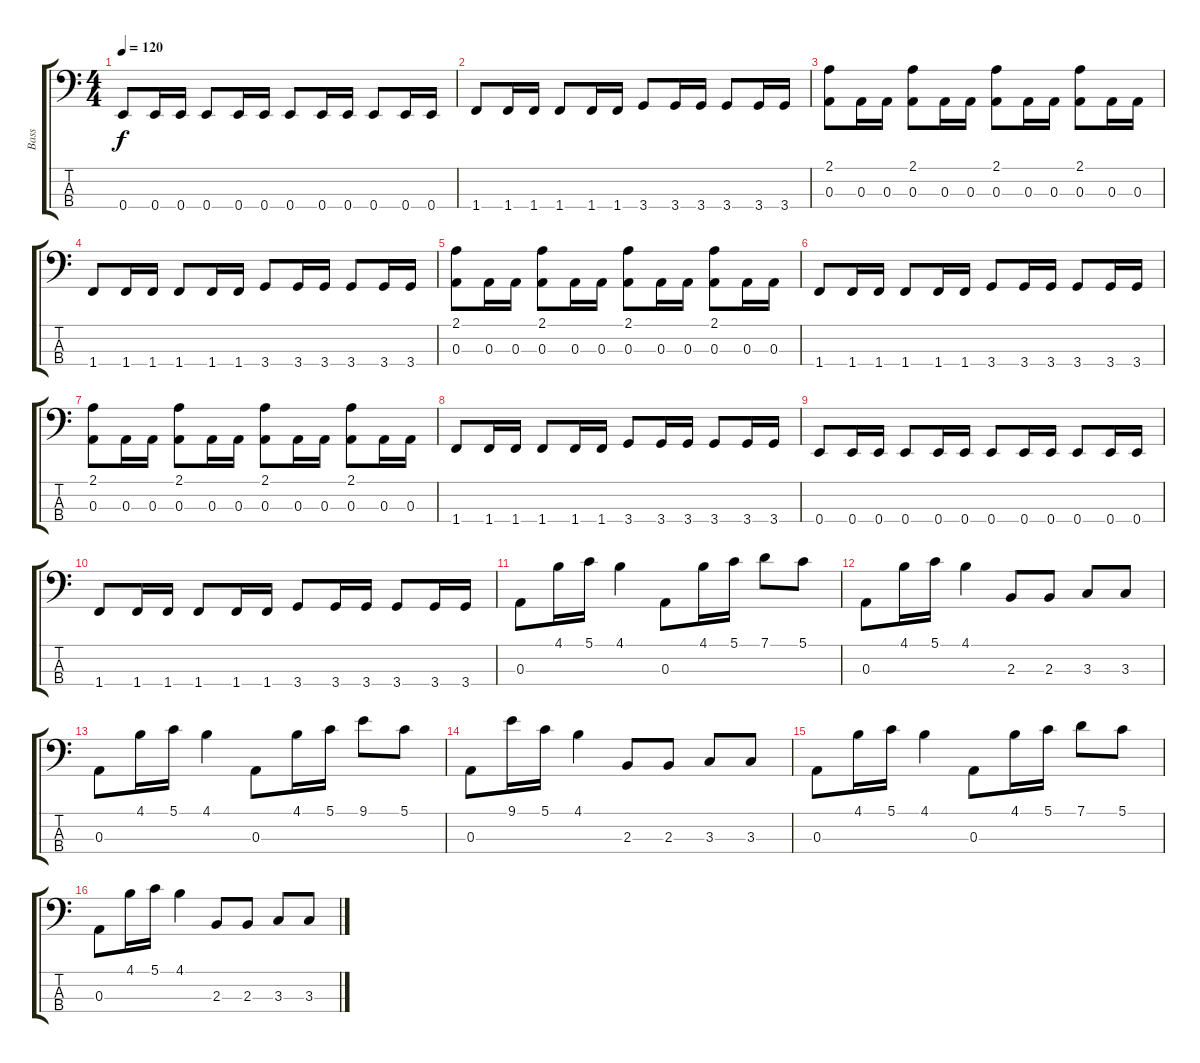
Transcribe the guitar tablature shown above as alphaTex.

\track ("Bass" "Bass") {instrument electricbassfinger}
\staff {score tabs}
\tuning (G2 D2 A1 E1) {hide}
\ts (4 4)
\tempo 120
\clef f4
\ks c
0.4.8{dy f} 0.4.16 0.4.16 0.4.8 0.4.16 0.4.16 0.4.8 0.4.16 0.4.16 0.4.8 0.4.16 0.4.16 |
1.4.8 1.4.16 1.4.16 1.4.8 1.4.16 1.4.16 3.4.8 3.4.16 3.4.16 3.4.8 3.4.16 3.4.16 |
(2.1 0.3).8 0.3.16 0.3.16 (2.1 0.3).8 0.3.16 0.3.16 (2.1 0.3).8 0.3.16 0.3.16 (2.1 0.3).8 0.3.16 0.3.16 |
1.4.8 1.4.16 1.4.16 1.4.8 1.4.16 1.4.16 3.4.8 3.4.16 3.4.16 3.4.8 3.4.16 3.4.16 |
(2.1 0.3).8 0.3.16 0.3.16 (2.1 0.3).8 0.3.16 0.3.16 (2.1 0.3).8 0.3.16 0.3.16 (2.1 0.3).8 0.3.16 0.3.16 |
1.4.8 1.4.16 1.4.16 1.4.8 1.4.16 1.4.16 3.4.8 3.4.16 3.4.16 3.4.8 3.4.16 3.4.16 |
(2.1 0.3).8 0.3.16 0.3.16 (2.1 0.3).8 0.3.16 0.3.16 (2.1 0.3).8 0.3.16 0.3.16 (2.1 0.3).8 0.3.16 0.3.16 |
1.4.8 1.4.16 1.4.16 1.4.8 1.4.16 1.4.16 3.4.8 3.4.16 3.4.16 3.4.8 3.4.16 3.4.16 |
0.4.8 0.4.16 0.4.16 0.4.8 0.4.16 0.4.16 0.4.8 0.4.16 0.4.16 0.4.8 0.4.16 0.4.16 |
1.4.8 1.4.16 1.4.16 1.4.8 1.4.16 1.4.16 3.4.8 3.4.16 3.4.16 3.4.8 3.4.16 3.4.16 |
0.3.8 4.1.16 5.1.16 4.1.4 0.3.8 4.1.16 5.1.16 7.1.8 5.1.8 |
0.3.8 4.1.16 5.1.16 4.1.4 2.3.8 2.3.8 3.3.8 3.3.8 |
0.3.8 4.1.16 5.1.16 4.1.4 0.3.8 4.1.16 5.1.16 9.1.8 5.1.8 |
0.3.8 9.1.16 5.1.16 4.1.4 2.3.8 2.3.8 3.3.8 3.3.8 |
0.3.8 4.1.16 5.1.16 4.1.4 0.3.8 4.1.16 5.1.16 7.1.8 5.1.8 |
0.3.8 4.1.16 5.1.16 4.1.4 2.3.8 2.3.8 3.3.8 3.3.8
